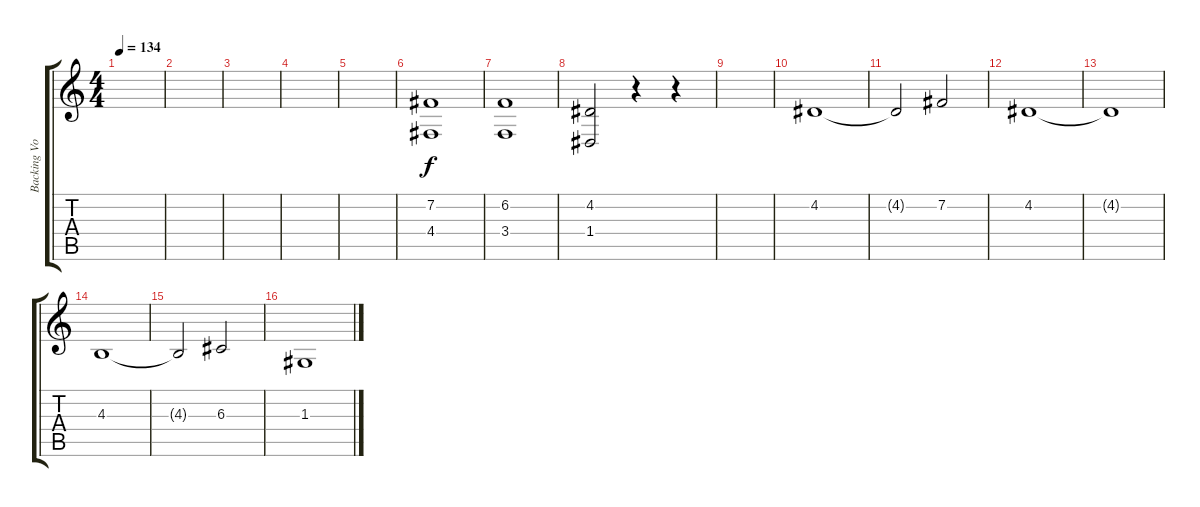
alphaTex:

\track ("Backing Vocal" "Backing Vo") {instrument choiraahs}
\staff {score tabs}
\tuning (E4 B3 G3 D3 A2 E2) {hide}
\ts (4 4)
\tempo 134
\clef g2
\ks c
|
|
|
|
|
(7.2 4.4).1 |
(6.2 3.4).1 |
(4.2 1.4).2 r.4 r.4 |
|
4.2.1 |
4.2{t}.2 7.2.2 |
4.2.1 |
4.2{t}.1 |
4.3.1 |
4.3{t}.2 6.3.2 |
1.3.1
